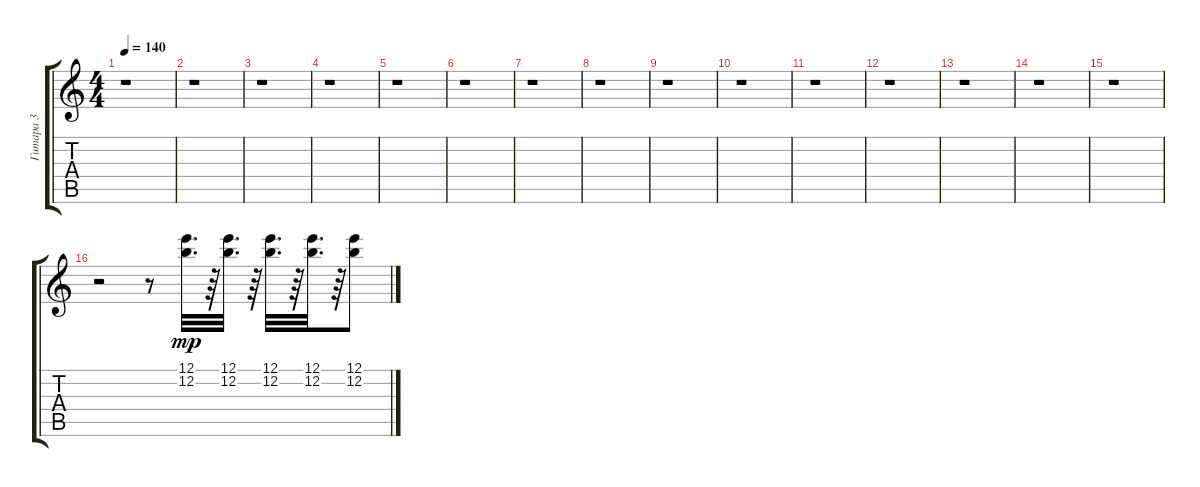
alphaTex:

\track ("Гитара 3" "Гитара 3") {instrument distortionguitar}
\staff {score tabs}
\tuning (E4 B3 G3 D3 A2 E2) {hide}
\ts (4 4)
\tempo 140
\clef g2
\ks c
r.1{dy mp} |
r.1 |
r.1 |
r.1 |
r.1 |
r.1 |
r.1 |
r.1 |
r.1 |
r.1 |
r.1 |
r.1 |
r.1 |
r.1 |
r.1 |
r.2 r.8 (12.1 12.2).32{d} r.64 (12.1 12.2).32{d} r.64 (12.1 12.2).32{d} r.64 (12.1 12.2).32{d} r.64 (12.1 12.2).8
